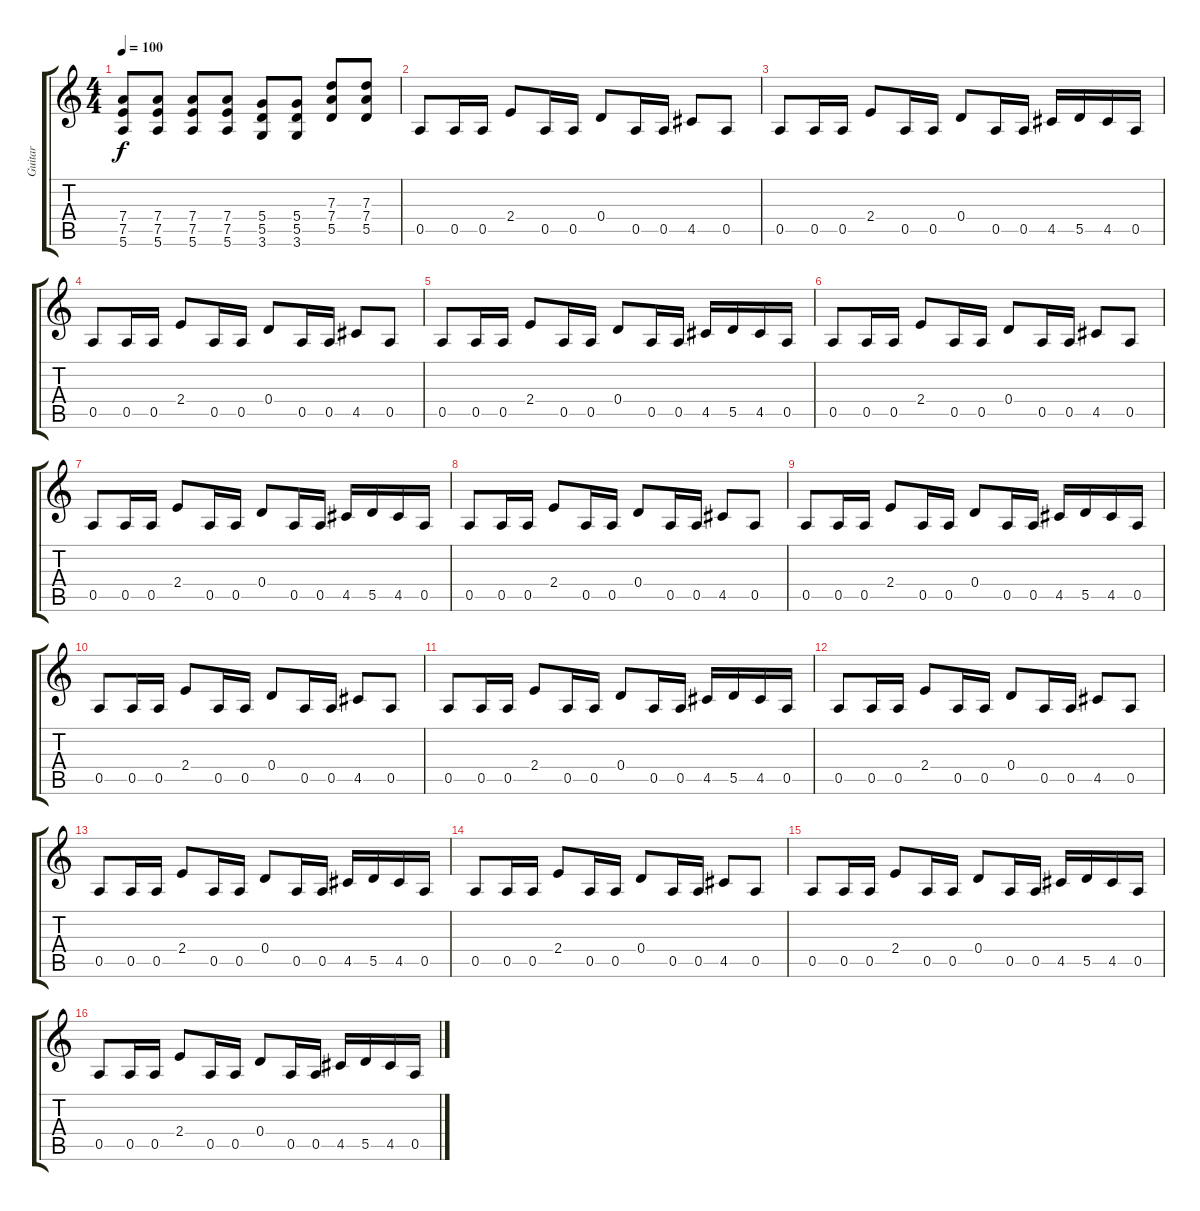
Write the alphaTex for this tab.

\track ("Guitar" "Guitar") {instrument overdrivenguitar}
\staff {score tabs}
\tuning (E4 B3 G3 D3 A2 E2) {hide}
\ts (4 4)
\tempo 100
\clef g2
\ks c
(7.4 7.5 5.6).8{dy f} (7.4 7.5 5.6).8 (7.4 7.5 5.6).8 (7.4 7.5 5.6).8 (5.4 5.5 3.6).8 (5.4 5.5 3.6).8 (7.3 7.4 5.5).8 (7.3 7.4 5.5).8 |
0.5.8 0.5.16 0.5.16 2.4.8 0.5.16 0.5.16 0.4.8 0.5.16 0.5.16 4.5.8 0.5.8 |
0.5.8 0.5.16 0.5.16 2.4.8 0.5.16 0.5.16 0.4.8 0.5.16 0.5.16 4.5.16 5.5.16 4.5.16 0.5.16 |
0.5.8 0.5.16 0.5.16 2.4.8 0.5.16 0.5.16 0.4.8 0.5.16 0.5.16 4.5.8 0.5.8 |
0.5.8 0.5.16 0.5.16 2.4.8 0.5.16 0.5.16 0.4.8 0.5.16 0.5.16 4.5.16 5.5.16 4.5.16 0.5.16 |
0.5.8 0.5.16 0.5.16 2.4.8 0.5.16 0.5.16 0.4.8 0.5.16 0.5.16 4.5.8 0.5.8 |
0.5.8 0.5.16 0.5.16 2.4.8 0.5.16 0.5.16 0.4.8 0.5.16 0.5.16 4.5.16 5.5.16 4.5.16 0.5.16 |
0.5.8 0.5.16 0.5.16 2.4.8 0.5.16 0.5.16 0.4.8 0.5.16 0.5.16 4.5.8 0.5.8 |
0.5.8 0.5.16 0.5.16 2.4.8 0.5.16 0.5.16 0.4.8 0.5.16 0.5.16 4.5.16 5.5.16 4.5.16 0.5.16 |
0.5.8 0.5.16 0.5.16 2.4.8 0.5.16 0.5.16 0.4.8 0.5.16 0.5.16 4.5.8 0.5.8 |
0.5.8 0.5.16 0.5.16 2.4.8 0.5.16 0.5.16 0.4.8 0.5.16 0.5.16 4.5.16 5.5.16 4.5.16 0.5.16 |
0.5.8 0.5.16 0.5.16 2.4.8 0.5.16 0.5.16 0.4.8 0.5.16 0.5.16 4.5.8 0.5.8 |
0.5.8 0.5.16 0.5.16 2.4.8 0.5.16 0.5.16 0.4.8 0.5.16 0.5.16 4.5.16 5.5.16 4.5.16 0.5.16 |
0.5.8 0.5.16 0.5.16 2.4.8 0.5.16 0.5.16 0.4.8 0.5.16 0.5.16 4.5.8 0.5.8 |
0.5.8 0.5.16 0.5.16 2.4.8 0.5.16 0.5.16 0.4.8 0.5.16 0.5.16 4.5.16 5.5.16 4.5.16 0.5.16 |
0.5.8 0.5.16 0.5.16 2.4.8 0.5.16 0.5.16 0.4.8 0.5.16 0.5.16 4.5.16 5.5.16 4.5.16 0.5.16
